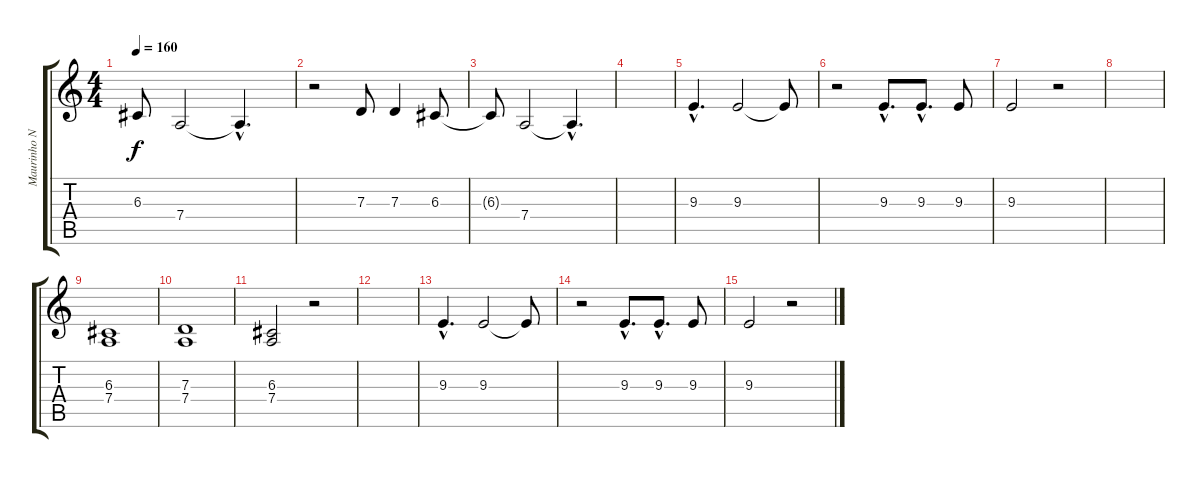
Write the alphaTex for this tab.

\track ("Maurinho Nastácia" "Maurinho N") {instrument lead6voice}
\staff {score tabs}
\tuning (E4 B3 G3 D3 A2 E2) {hide}
\ts (4 4)
\tempo 160
\clef g2
\ks c
6.3{t}.8{dy f} 7.4.2 7.4{hac t}.4{d} |
r.2 7.3.8 7.3.4 6.3.8 |
6.3{t}.8 7.4.2 7.4{hac t}.4{d} |
|
9.3{hac}.4{d} 9.3.2 9.3{t}.8 |
r.2 9.3{hac}.8{d} 9.3{hac}.8{d} 9.3.8 |
9.3.2 r.2 |
|
(6.3 7.4).1 |
(7.3 7.4).1 |
(6.3 7.4).2 r.2 |
|
9.3{hac}.4{d} 9.3.2 9.3{t}.8 |
r.2 9.3{hac}.8{d} 9.3{hac}.8{d} 9.3.8 |
9.3.2 r.2
